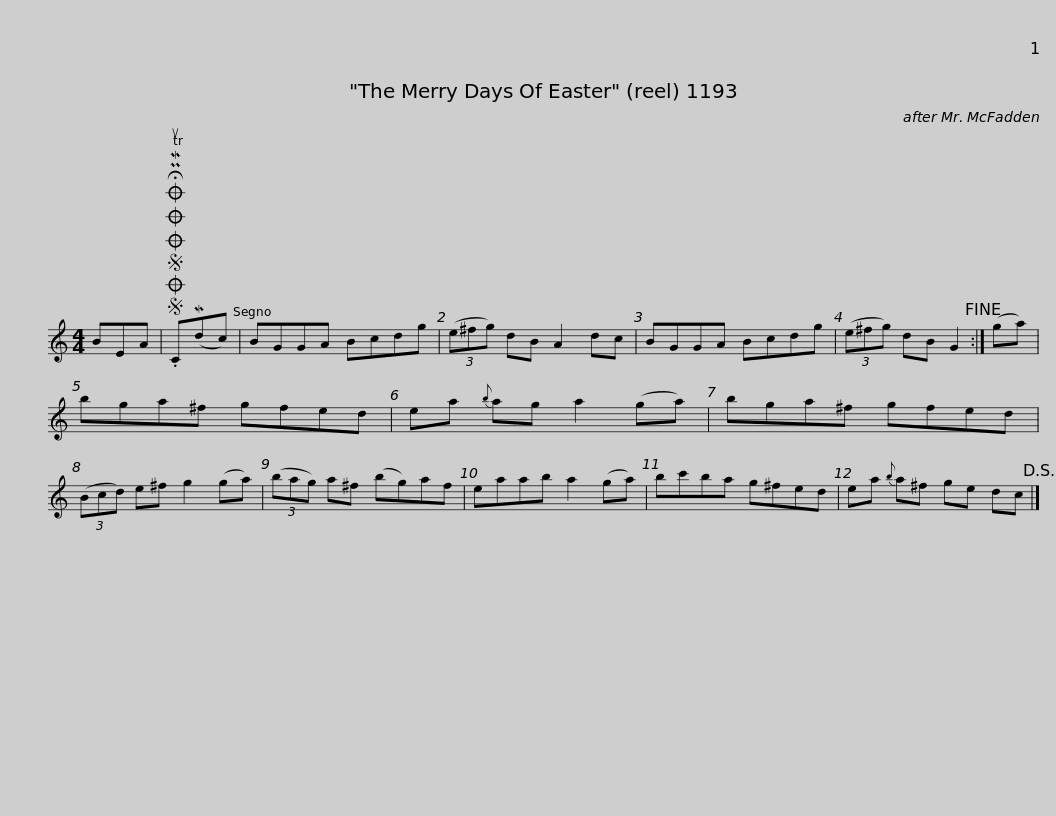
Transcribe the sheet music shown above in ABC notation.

X:1
L:1/8
M:4/4
I:linebreak $
K:C
V:1 treble
V:1
 BEA |SOSOOO .!fermata!PMTuC(Mdc) | BGGA Bcdg | (3(e^fg) dB A2 dc | BGGA Bcdg | %5
 (3(e^fg) dB G2!fine! :| (ga) |$ bga^f gfed | ea{b} ag a2 (ga) | bga^f gfed | %10
 (3(Bcd) e^f g2 (ga) | (3(bag) a^f (bg)af |$ eaab a2 (ga) | bc'ba g^fed | ea{b} a^f ge dc!D.S.! |] %15
